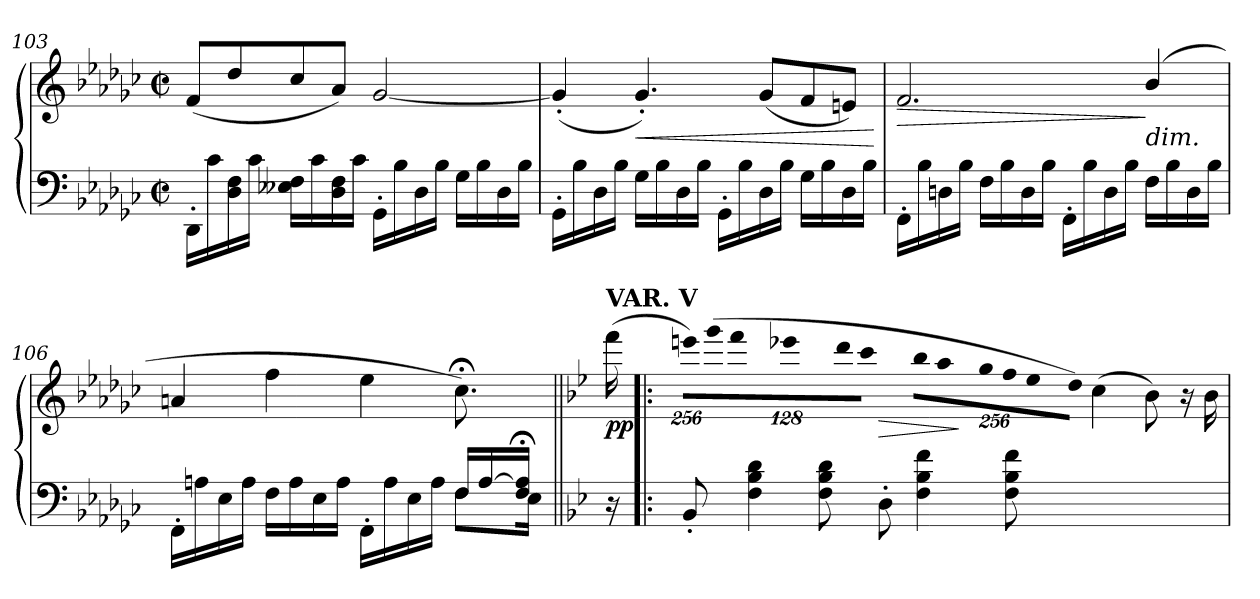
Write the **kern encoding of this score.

**kern	**kern	**dynam
*part1	*part1	*part1
*staff2	*staff1	*staff1/2
!!LO:LB:g=z
*clefF4	*clefG2	*
*k[b-e-a-d-g-c-]	*k[b-e-a-d-g-c-]	*
*G-:	*G-:	*
*M2/2	*M2/2	*
*met(c|)	*met(c|)	*
=103	=103	=103
16DD-'<\LL	(<8f/L	.
16c-\	.	.
16D-\ 16F\	8dd-/	.
16c-\JJ	.	.
16E--X\ 16F\LL	8cc-/	.
16c-\	.	.
16D-\ 16F\	8a-/J)	.
16c-\JJ	.	.
16GG-'>\LL	[2g-/	.
16B-\	.	.
16D-\	.	.
16B-\JJ	.	.
16G-\LL	.	.
16B-\	.	.
16D-\	.	.
16B-\JJ	.	.
!!LO:LB:g=z
=104	=104	=104
16GG-'>\LL	(<4g-'</]	.
16B-\	.	.
16D-\	.	.
16B-\JJ	.	.
!	!	!LO:HP:b
16G-\LL	4.g-'</)	<
16B-\	.	.
16D-\	.	.
16B-\JJ	.	.
16GG-'>\LL	.	.
16B-\	.	.
16D-\	(<8g-/L	.
16B-\JJ	.	.
16G-\LL	8f/	.
16B-\	.	.
16D-\	8en/J)	.
16B-\JJ	.	.
.	.	[
=105	=105	=105
!	!	!LO:HP:b
16FF'>\LL	2.f/	>
16B-\	.	.
16Dn\	.	.
16B-\JJ	.	.
16F\LL	.	.
16B-\	.	.
16D\	.	.
16B-\JJ	.	.
16FF'>\LL	.	.
16B-\	.	.
16D\	.	.
16B-\JJ	.	.
!	!LO:TX:b:i:t=dim.	!
16F\LL	(>4b-/	]
16B-\	.	.
16D\	.	.
16B-\JJ	.	.
!!LO:LB:g=z
=106	=106	=106
*^	*	*
16FF'<\LL	2.ryy	4an/	.
16An\	.	.	.
16E-\	.	.	.
16A\JJ	.	.	.
16F\LL	.	4ff\	.
16A\	.	.	.
16E-\	.	.	.
16A\JJ	.	.	.
16FF'<\LL	.	4ee-\	.
16A\	.	.	.
16E-\	.	.	.
16A\JJ	.	.	.
16F/LL	8F\L	8.cc-;<\)	.
[>16A/	.	.	.
16F/;< 16A/];<JJ	16E-\Jk	.	.
*v	*v	*	*
!!LO:PB:g=z
=107||	=107||	=107||
*k[b-e-]	*k[b-e-]	*
*B-:	*B-:	*
*^	*	*
!	!	!LO:TX:a:B:t=VAR. V	!
!	!	!	!LO:DY:b
*v	*v	*	*
16r	(>16fff\	pp
=108!|:	=108!|:	=108!|:
*	*Xbrackettup	*
!	!LO:N:vis=16	!
8BB-'</	4096%171eeen\LL)	.
!	!LO:N:vis=16	!
.	(>2048%85ggg\	.
!	!LO:N:vis=16	!
.	4096%171fff\	.
!	!LO:N:vis=16	!
4F\ 4B-\ 4d\	4096%171eee-X\	.
!	!LO:N:vis=16	!
.	2048%85ddd\	.
!	!LO:N:vis=16	!
.	4096%171ccc\JJ	.
!	!LO:N:vis=16	!
.	4096%171bb-\LL	.
!	!LO:N:vis=16	!
.	2048%85aa\	.
!	!LO:N:vis=16	!
.	4096%171gg\	.
!	!LO:N:vis=16	!
8F\ 8B-\ 8d\	4096%171ff\	.
!	!LO:N:vis=16	!
.	2048%85ee-\	.
!	!LO:N:vis=16	!
.	4096%171dd\JJ)	.
!	!	!LO:HP:b
8D'>\	(>4cc\	>
4F\ 4B-\ 4f\	.	.
.	8b-\)	]
8F\ 8B-\ 8f\	16r	.
.	16b-\	.
=	=	=
*-	*-	*-
